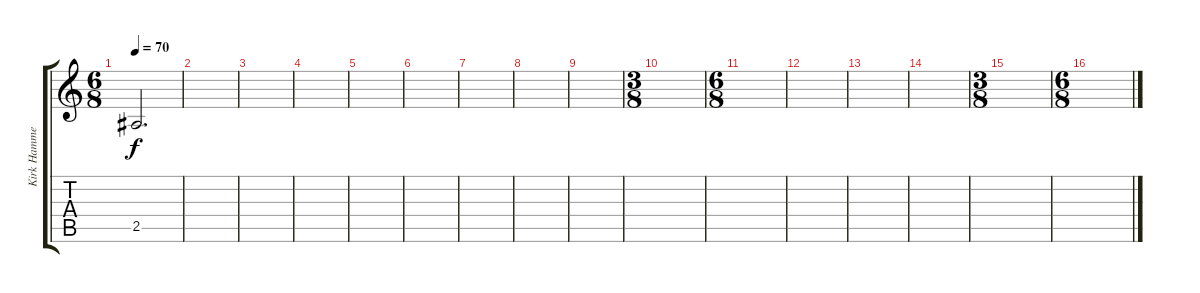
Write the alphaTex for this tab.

\track ("Kirk Hammett - Distortion" "Kirk Hamme") {instrument distortionguitar}
\staff {score tabs}
\tuning (Eb4 Bb3 Gb3 Db3 Ab2 Eb2) {hide}
\ts (6 8)
\tempo 70
\clef g2
\ks c
2.5{t}.2{d dy f} |
|
|
|
|
|
|
|
|
\ts (3 8)
|
\ts (6 8)
|
|
|
|
\ts (3 8)
|
\ts (6 8)
